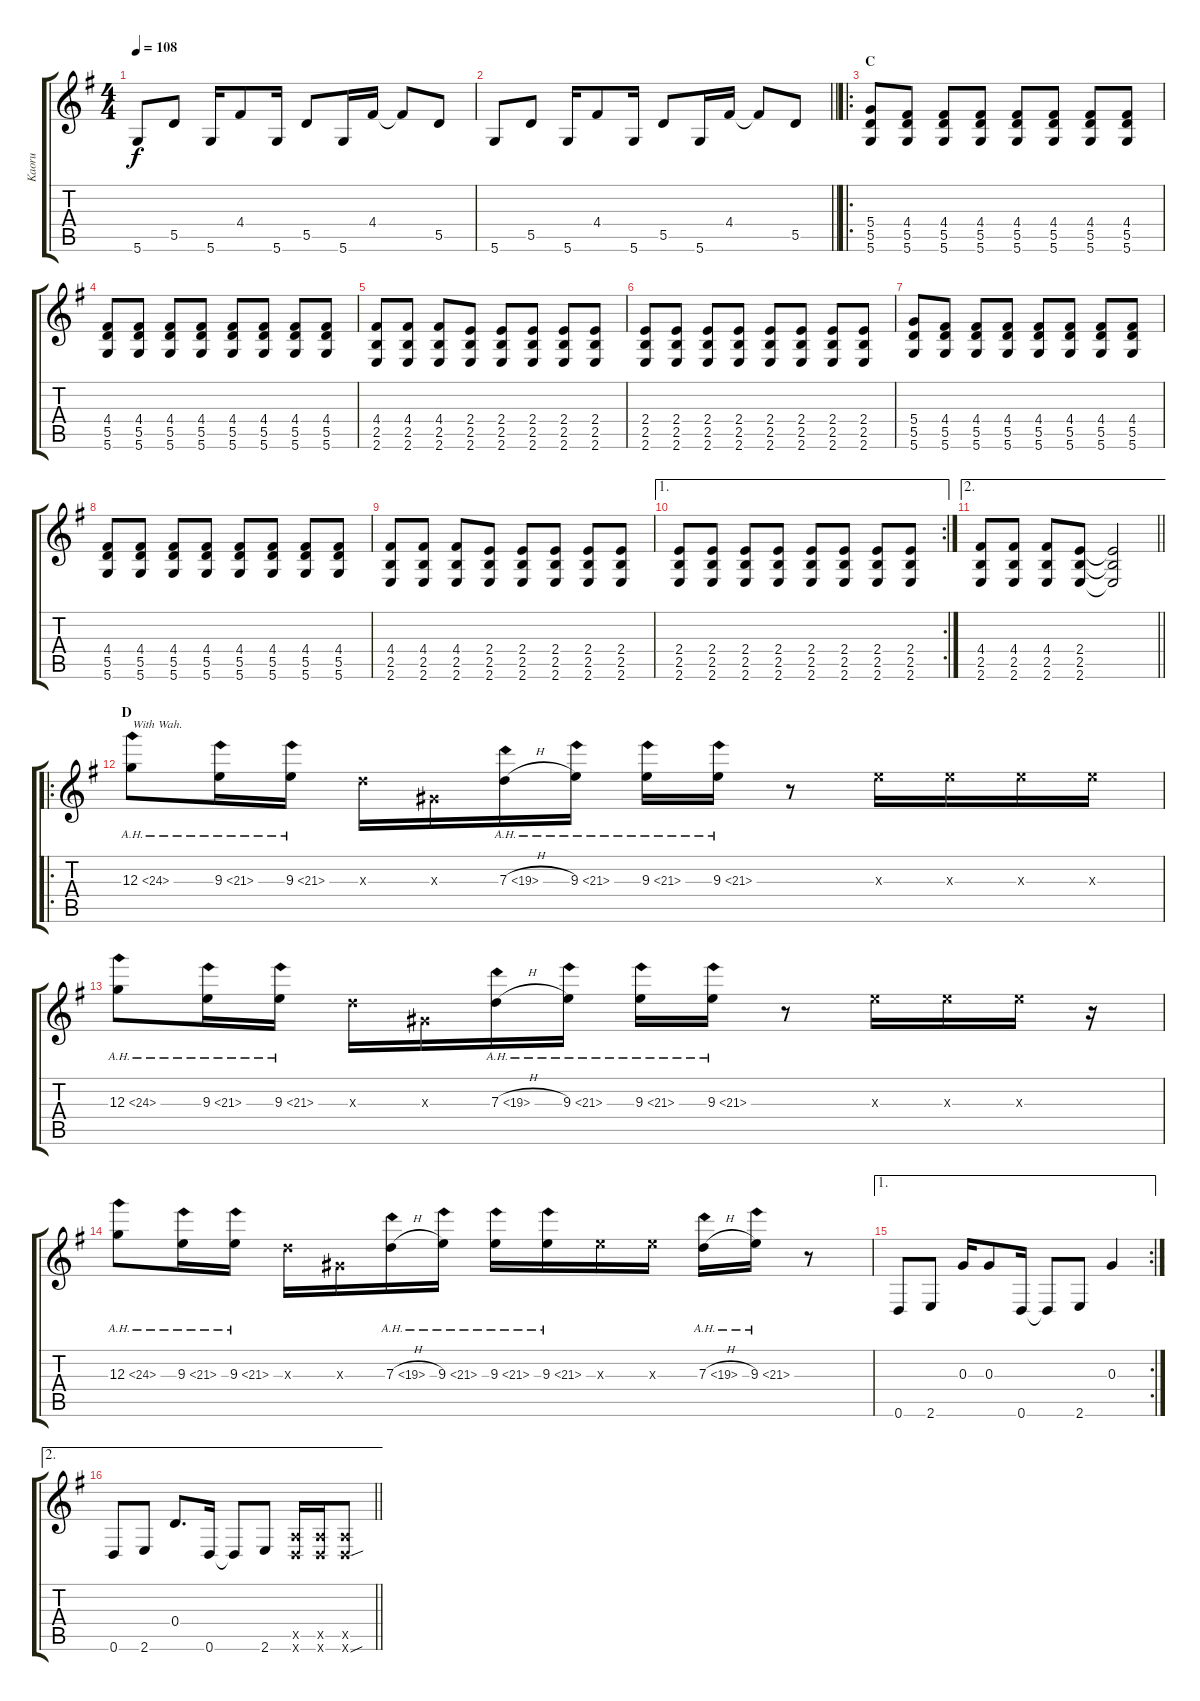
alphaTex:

\track ("Kaoru" "Kaoru") {instrument overdrivenguitar}
\staff {score tabs}
\tuning (E4 B3 G3 D3 A2 D2) {hide}
\ts (4 4)
\tempo 108
\clef g2
\ks eminor
5.6.8{dy f} 5.5.8 5.6.16 4.4.8 5.6.16 5.5.8 5.6.16 4.4.16 4.4{t}.8 5.5.8 |
\barLineRight lightlight
5.6.8 5.5.8 5.6.16 4.4.8 5.6.16 5.5.8 5.6.16 4.4.16 4.4{t}.8 5.5.8 |
\ro
\section ("" "C")
(5.4 5.5 5.6).8{volume 10} (4.4 5.5 5.6).8 (4.4 5.5 5.6).8 (4.4 5.5 5.6).8 (4.4 5.5 5.6).8 (4.4 5.5 5.6).8 (4.4 5.5 5.6).8 (4.4 5.5 5.6).8 |
(4.4 5.5 5.6).8 (4.4 5.5 5.6).8 (4.4 5.5 5.6).8 (4.4 5.5 5.6).8 (4.4 5.5 5.6).8 (4.4 5.5 5.6).8 (4.4 5.5 5.6).8 (4.4 5.5 5.6).8 |
(4.4 2.5 2.6).8 (4.4 2.5 2.6).8 (4.4 2.5 2.6).8 (2.4 2.5 2.6).8 (2.4 2.5 2.6).8 (2.4 2.5 2.6).8 (2.4 2.5 2.6).8 (2.4 2.5 2.6).8 |
(2.4 2.5 2.6).8 (2.4 2.5 2.6).8 (2.4 2.5 2.6).8 (2.4 2.5 2.6).8 (2.4 2.5 2.6).8 (2.4 2.5 2.6).8 (2.4 2.5 2.6).8 (2.4 2.5 2.6).8 |
(5.4 5.5 5.6).8{volume 10} (4.4 5.5 5.6).8 (4.4 5.5 5.6).8 (4.4 5.5 5.6).8 (4.4 5.5 5.6).8 (4.4 5.5 5.6).8 (4.4 5.5 5.6).8 (4.4 5.5 5.6).8 |
(4.4 5.5 5.6).8 (4.4 5.5 5.6).8 (4.4 5.5 5.6).8 (4.4 5.5 5.6).8 (4.4 5.5 5.6).8 (4.4 5.5 5.6).8 (4.4 5.5 5.6).8 (4.4 5.5 5.6).8 |
(4.4 2.5 2.6).8 (4.4 2.5 2.6).8 (4.4 2.5 2.6).8 (2.4 2.5 2.6).8 (2.4 2.5 2.6).8 (2.4 2.5 2.6).8 (2.4 2.5 2.6).8 (2.4 2.5 2.6).8 |
\ae 1
\rc 2
(2.4 2.5 2.6).8 (2.4 2.5 2.6).8 (2.4 2.5 2.6).8 (2.4 2.5 2.6).8 (2.4 2.5 2.6).8 (2.4 2.5 2.6).8 (2.4 2.5 2.6).8 (2.4 2.5 2.6).8 |
\ae 2
\barLineRight lightlight
(4.4 2.5 2.6).8{volume 10} (4.4 2.5 2.6).8 (4.4 2.5 2.6).8 (2.4 2.5 2.6).8 (2.4{t} 2.5{t} 2.6{t}).2 |
\ro
\section ("" "D")
12.3{ah 12}.8{txt "With Wah."} 9.3{ah 12}.16 9.3{ah 12}.16 7.3{x}.16 1.3{x}.16 7.3{ah 12 h}.16 9.3{ah 12}.16 9.3{ah 12}.16 9.3{ah 12}.16 r.8 9.3{x}.16 9.3{x}.16 9.3{x}.16 9.3{x}.16 |
12.3{ah 12}.8 9.3{ah 12}.16 9.3{ah 12}.16 7.3{x}.16 1.3{x}.16 7.3{ah 12 h}.16 9.3{ah 12}.16 9.3{ah 12}.16 9.3{ah 12}.16 r.8 9.3{x}.16 9.3{x}.16 9.3{x}.16 r.16 |
12.3{ah 12}.8 9.3{ah 12}.16 9.3{ah 12}.16 7.3{x}.16 1.3{x}.16 7.3{ah 12 h}.16 9.3{ah 12}.16 9.3{ah 12}.16 9.3{ah 12}.16 9.3{x}.16 9.3{x}.16 7.3{ah 12 h}.16 9.3{ah 12}.16 r.8 |
\ae 1
\rc 2
0.6.8 2.6.8 0.3.16 0.3.8 0.6.16 0.6{t}.8 2.6.8 0.3.4 |
\ae 2
\barLineRight lightlight
0.6.8 2.6.8 0.4.8{d} 0.6.16 0.6{t}.8 2.6.8 (0.5{x} 0.6{x}).16 (0.5{x} 0.6{x}).16 (0.5{x} 0.6{sou x}).8
